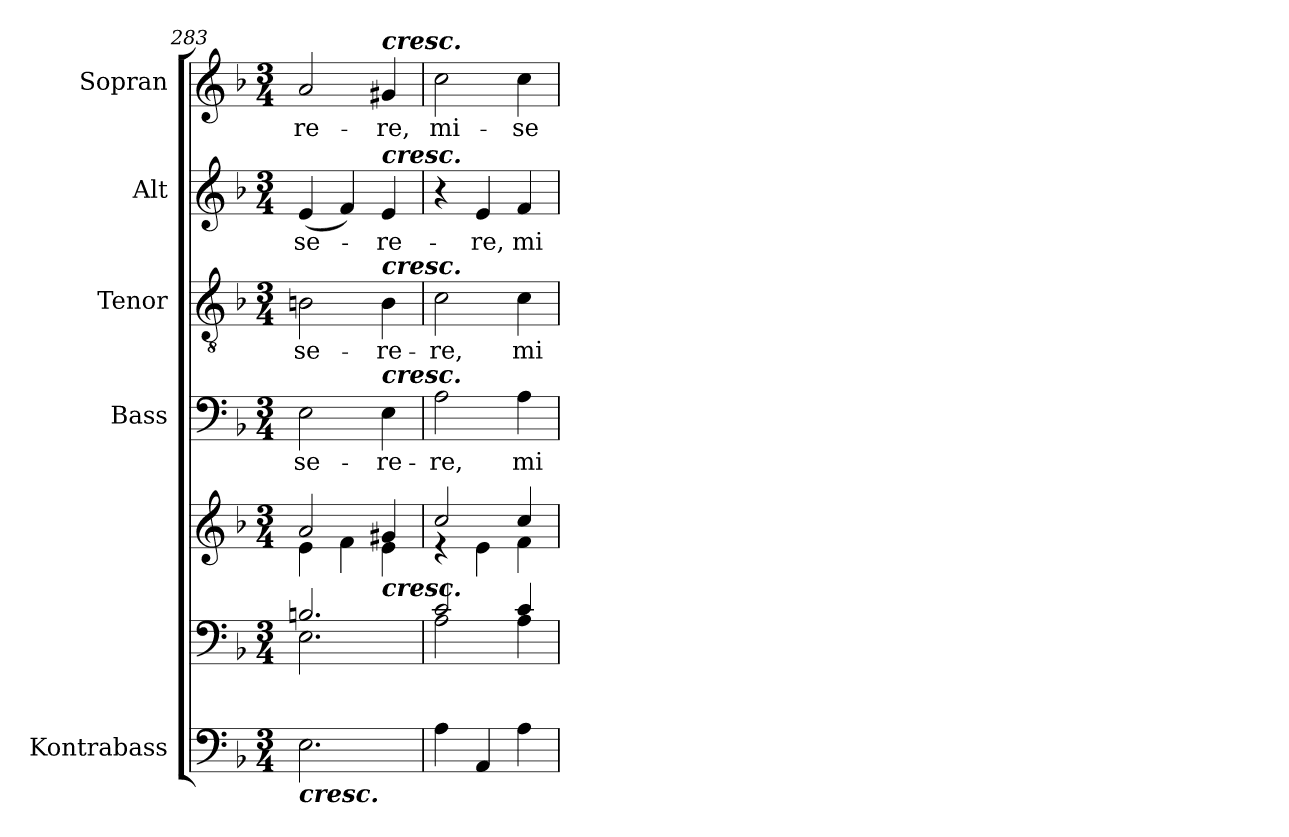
**kern	**kern	**kern	**kern	**text	**kern	**text	**kern	**text	**kern	**text
*part6	*part5	*part5	*part4	*part4	*part3	*part3	*part2	*part2	*part1	*part1
*staff7	*staff6	*staff5	*staff4	*staff4	*staff3	*staff3	*staff2	*staff2	*staff1	*staff1
*I"Kontrabass	*	*	*I"Bass	*	*I"Tenor	*	*I"Alt	*	*I"Sopran	*
*I'Kb.	*	*	*I'B.	*	*I'T.	*	*I'A.	*	*I'S.	*
*clefF4	*clefF4	*clefG2	*clefF4	*	*clefGv2	*	*clefG2	*	*clefG2	*
*ITrd7c12	*	*	*	*	*	*	*	*	*	*
*k[b-]	*k[b-]	*k[b-]	*k[b-]	*	*k[b-]	*	*k[b-]	*	*k[b-]	*
*F:	*F:	*F:	*F:	*	*F:	*	*F:	*	*F:	*
*M3/4	*M3/4	*M3/4	*M3/4	*	*M3/4	*	*M3/4	*	*M3/4	*
=283	=283	=283	=283	=283	=283	=283	=283	=283	=283	=283
*	*^	*^	*	*	*	*	*	*	*	*
!LO:TX:b:Bi:t=cresc.	!	!	!	!	!	!	!	!	!	!	!	!
!	!	!	!	!	!	!LO:LY:b	!	!LO:LY:b	!	!LO:LY:b	!	!LO:LY:b
2.EE\	2.Bn/	2.E\	2a/	4e\	2E\	-se-	2Bn\	-se-	(<4e/	-se-	2a/	-re-
.	.	.	.	4f\	.	.	.	.	4f/)	.	.	.
!	!	!	!	!	!	!	!	!	!	!	!LO:TX:a:Bi:t=cresc.	!
!	!	!	!	!	!	!	!	!	!LO:TX:a:Bi:t=cresc.	!	!	!
!	!	!	!	!	!	!	!LO:TX:a:Bi:t=cresc.	!	!	!	!	!
!	!	!	!	!	!LO:TX:a:Bi:t=cresc.	!	!	!	!	!	!	!
!	!	!	!LO:TX:b:Bi:t=cresc.	!	!	!	!	!	!	!	!	!
!	!	!	!	!	!	!LO:LY:b	!	!LO:LY:b	!	!LO:LY:b	!	!LO:LY:b
.	.	.	4g#X/	4e\	4E\	-re-	4B\	-re-	4e/	-re-	4g#X/	-re,
=284	=284	=284	=284	=284	=284	=284	=284	=284	=284	=284	=284	=284
!	!	!	!	!	!	!LO:LY:b	!	!LO:LY:b	!	!	!	!LO:LY:b
4AA\	2c/	2A\	2cc/	4re	2A\	-re,	2c\	-re,	4r	.	2cc\	mi-
!	!	!	!	!	!	!	!	!	!	!LO:LY:b	!	!
4AAA/	.	.	.	4e\	.	.	.	.	4e/	-re,	.	.
!	!	!	!	!	!	!LO:LY:b	!	!LO:LY:b	!	!LO:LY:b	!	!LO:LY:b
4AA\	4c/	4A\	4cc/	4f\	4A\	mi-	4c\	mi-	4f/	mi-	4cc\	-se-
*	*v	*v	*	*	*	*	*	*	*	*	*	*
*	*	*v	*v	*	*	*	*	*	*	*	*
=	=	=	=	=	=	=	=	=	=	=
*-	*-	*-	*-	*-	*-	*-	*-	*-	*-	*-
